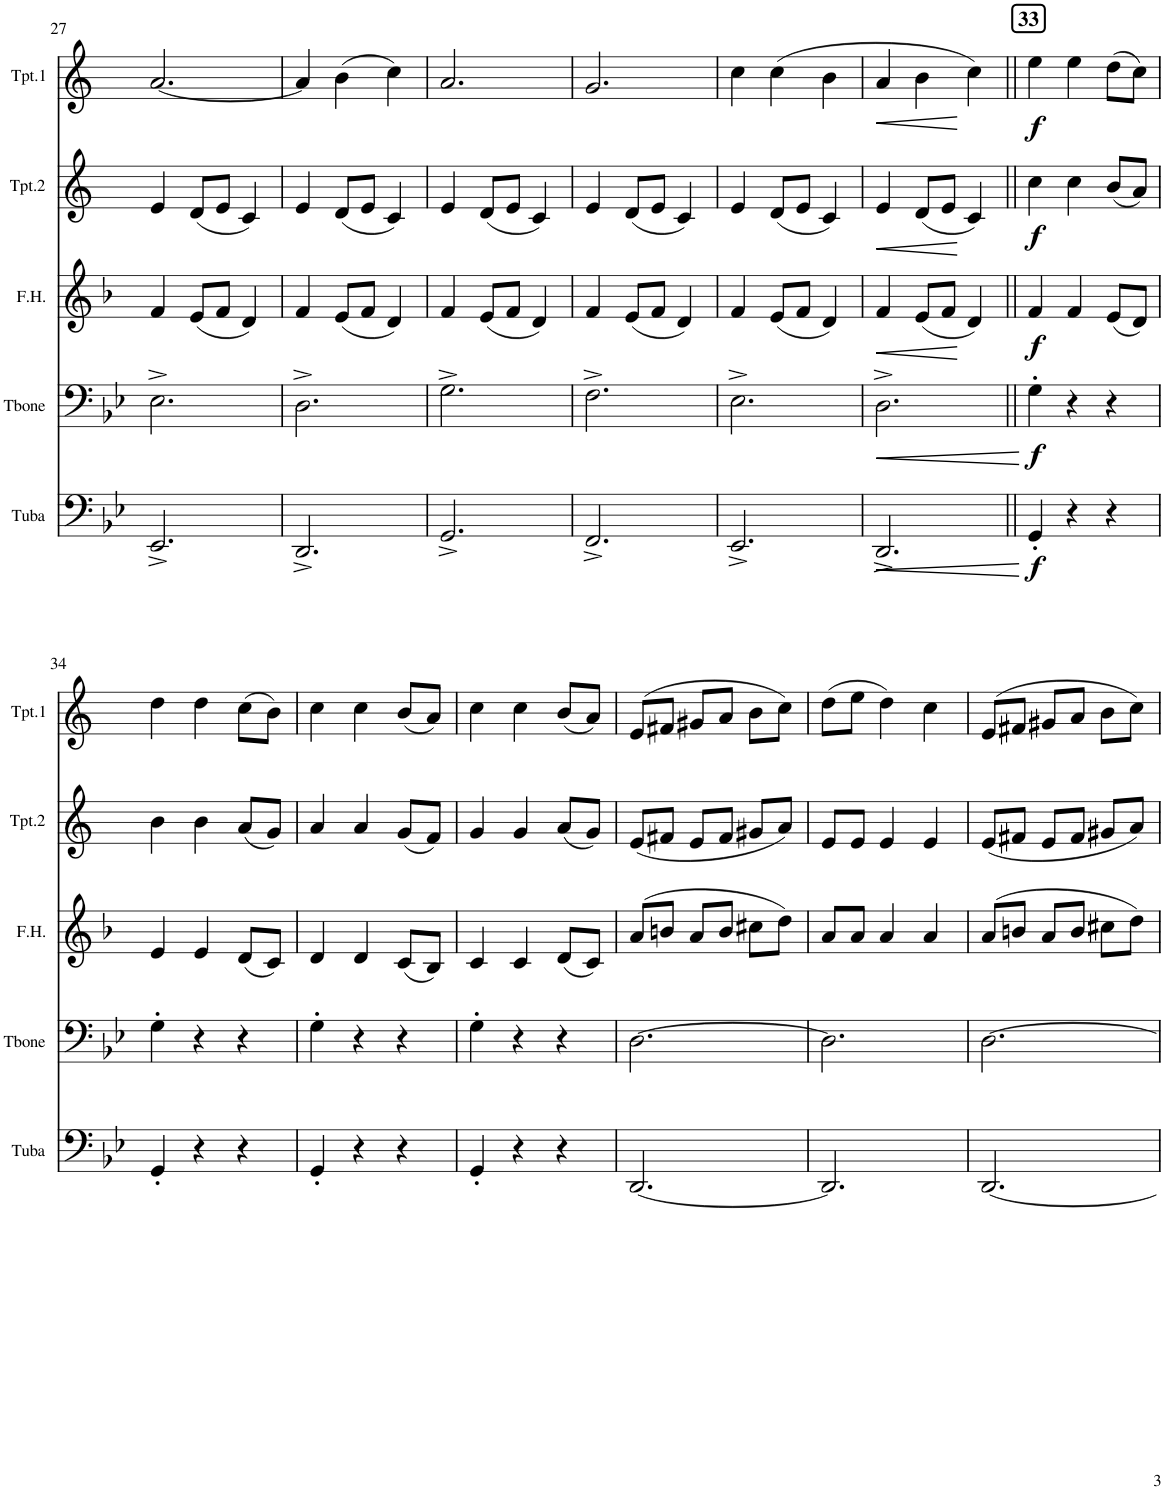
**kern	**dynam	**kern	**dynam	**kern	**dynam	**kern	**dynam	**kern	**dynam
*part5	*part5	*part4	*part4	*part3	*part3	*part2	*part2	*part1	*part1
*staff5	*staff5	*staff4	*staff4	*staff3	*staff3	*staff2	*staff2	*staff1	*staff1
*I"Tuba	*	*I"Trombone	*	*I"F Horn	*	*I"Trumpet 2	*	*I"Trumpet 1	*
*I'Tuba	*	*I'Tbone	*	*I'F.H.	*	*I'Tpt.2	*	*I'Tpt.1	*
!!LO:PB:g=z
*clefF4	*	*clefF4	*	*clefG2	*	*clefG2	*	*clefG2	*
*	*	*	*	*Trd4c7	*	*Trd1c2	*	*Trd1c2	*
*k[b-e-]	*	*k[b-e-]	*	*k[b-]	*	*k[]	*	*k[]	*
*M3/4	*	*M3/4	*	*M3/4	*	*M3/4	*	*M3/4	*
=27	=27	=27	=27	=27	=27	=27	=27	=27	=27
2.EE-^/	.	2.E-^\	.	4f/	.	4e/	.	[2.a/	.
.	.	.	.	(8e/L	.	(8d/L	.	.	.
.	.	.	.	8f/J	.	8e/J	.	.	.
.	.	.	.	4d/)	.	4c/)	.	.	.
=28	=28	=28	=28	=28	=28	=28	=28	=28	=28
2.DD^/	.	2.D^\	.	4f/	.	4e/	.	4a/]	.
.	.	.	.	(8e/L	.	(8d/L	.	(4b\	.
.	.	.	.	8f/J	.	8e/J	.	.	.
.	.	.	.	4d/)	.	4c/)	.	4cc\)	.
=29	=29	=29	=29	=29	=29	=29	=29	=29	=29
2.GG^/	.	2.G^\	.	4f/	.	4e/	.	2.a/	.
.	.	.	.	(8e/L	.	(8d/L	.	.	.
.	.	.	.	8f/J	.	8e/J	.	.	.
.	.	.	.	4d/)	.	4c/)	.	.	.
=30	=30	=30	=30	=30	=30	=30	=30	=30	=30
2.FF^/	.	2.F^\	.	4f/	.	4e/	.	2.g/	.
.	.	.	.	(8e/L	.	(8d/L	.	.	.
.	.	.	.	8f/J	.	8e/J	.	.	.
.	.	.	.	4d/)	.	4c/)	.	.	.
=31	=31	=31	=31	=31	=31	=31	=31	=31	=31
2.EE-^/	.	2.E-^\	.	4f/	.	4e/	.	4cc\	.
.	.	.	.	(8e/L	.	(8d/L	.	(4cc\	.
.	.	.	.	8f/J	.	8e/J	.	.	.
.	.	.	.	4d/)	.	4c/)	.	4b\	.
=32	=32	=32	=32	=32	=32	=32	=32	=32	=32
!	!LO:HP:b	!	!LO:HP:b	!	!LO:HP:b	!	!LO:HP:b	!	!LO:HP:b
2.DD^/	<	2.D^\	<	4f/	<	4e/	<	4a/	<
.	.	.	.	(8e/L	.	(8d/L	.	4b\	.
.	.	.	.	8f/J	.	8e/J	.	.	.
.	.	.	.	4d/)	[	4c/)	[	4cc\)	[
.	[	.	[	.	.	.	.	.	.
=33||	=33||	=33||	=33||	=33||	=33||	=33||	=33||	=33||	=33||
!	!	!	!	!	!	!	!	!LO:TX:a:B:t=33	!
!	!LO:DY:b	!	!LO:DY:b	!	!LO:DY:b	!	!LO:DY:b	!	!LO:DY:b
4GG'/	f	4G'\	f	4f/	f	4cc\	f	4ee\	f
4r	.	4r	.	4f/	.	4cc\	.	4ee\	.
4r	.	4r	.	(8e/L	.	(8b/L	.	(8dd\L	.
.	.	.	.	8d/J)	.	8a/J)	.	8cc\J)	.
!!LO:LB:g=z
=34	=34	=34	=34	=34	=34	=34	=34	=34	=34
4GG'/	.	4G'\	.	4e/	.	4b\	.	4dd\	.
4r	.	4r	.	4e/	.	4b\	.	4dd\	.
4r	.	4r	.	(8d/L	.	(8a/L	.	(8cc\L	.
.	.	.	.	8c/J)	.	8g/J)	.	8b\J)	.
=35	=35	=35	=35	=35	=35	=35	=35	=35	=35
4GG'/	.	4G'\	.	4d/	.	4a/	.	4cc\	.
4r	.	4r	.	4d/	.	4a/	.	4cc\	.
4r	.	4r	.	(8c/L	.	(8g/L	.	(8b/L	.
.	.	.	.	8B-/J)	.	8f/J)	.	8a/J)	.
=36	=36	=36	=36	=36	=36	=36	=36	=36	=36
4GG'/	.	4G'\	.	4c/	.	4g/	.	4cc\	.
4r	.	4r	.	4c/	.	4g/	.	4cc\	.
4r	.	4r	.	(8d/L	.	(8a/L	.	(8b/L	.
.	.	.	.	8c/J)	.	8g/J)	.	8a/J)	.
=37	=37	=37	=37	=37	=37	=37	=37	=37	=37
[2.DD/	.	[2.D\	.	(8a/L	.	(8e/L	.	(8e/L	.
.	.	.	.	8bn/J	.	8f#X/J	.	8f#X/J	.
.	.	.	.	8a/L	.	8e/L	.	8g#X/L	.
.	.	.	.	8b/J	.	8f#/J	.	8a/J	.
.	.	.	.	8cc#X\L	.	8g#X/L	.	8b\L	.
.	.	.	.	8dd\J)	.	8a/J)	.	8cc\J)	.
=38	=38	=38	=38	=38	=38	=38	=38	=38	=38
2.DD/]	.	2.D\]	.	8a/L	.	8e/L	.	(8dd\L	.
.	.	.	.	8a/J	.	8e/J	.	8ee\J	.
.	.	.	.	4a/	.	4e/	.	4dd\)	.
.	.	.	.	4a/	.	4e/	.	4cc\	.
=39	=39	=39	=39	=39	=39	=39	=39	=39	=39
[2.DD/	.	[2.D\	.	(8a/L	.	(8e/L	.	(8e/L	.
.	.	.	.	8bn/J	.	8f#X/J	.	8f#X/J	.
.	.	.	.	8a/L	.	8e/L	.	8g#X/L	.
.	.	.	.	8b/J	.	8f#/J	.	8a/J	.
.	.	.	.	8cc#X\L	.	8g#X/L	.	8b\L	.
.	.	.	.	8dd\J)	.	8a/J)	.	8cc\J)	.
=	=	=	=	=	=	=	=	=	=
*-	*-	*-	*-	*-	*-	*-	*-	*-	*-
